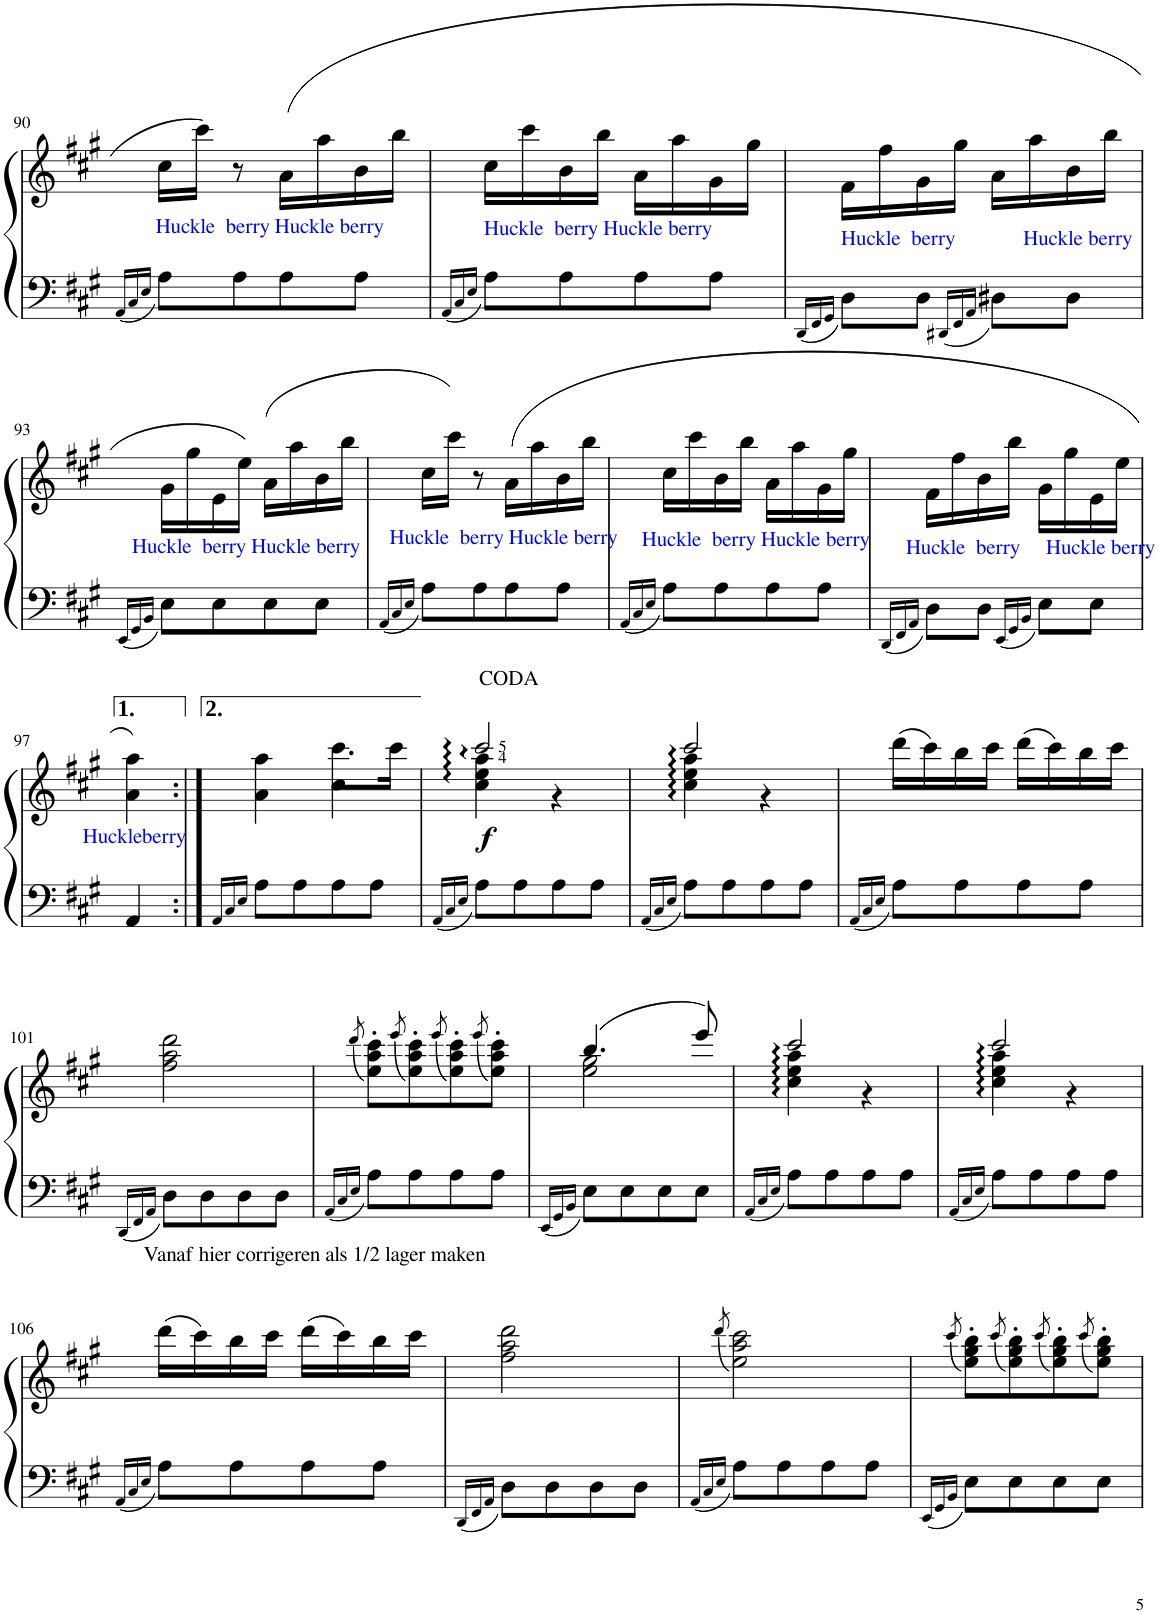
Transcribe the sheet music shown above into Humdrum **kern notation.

**kern	**kern	**dynam
*part1	*part1	*part1
*staff2	*staff1	*staff1/2
*I"Piano	*	*
*I'Pno	*	*
!!LO:PB:g=z
*clefF4	*clefG2	*
*k[f#c#g#]	*k[f#c#g#]	*
*M2/4	*M2/4	*
=90	=90	=90
16qAA/LL	.	.
16qC#/	.	.
16qE/JJ	.	.
!LO:TX:a:color=#000AE9:t=Huckle  berry Huckle berry	!	!
8A\L	16cc#\LL	.
.	16ccc#\JJ	.
8A\	8r	.
8A\	(16a\LL	.
.	16aa\	.
8A\J	16b\	.
.	16bb\JJ	.
=91	=91	=91
16qAA/LL	.	.
16qC#/	.	.
16qE/JJ	.	.
!LO:TX:a:color=#000AEA:t=Huckle  berry Huckle berry	!	!
8A\L	16cc#\LL	.
.	16ccc#\	.
8A\	16b\	.
.	16bb\JJ	.
8A\	16a\LL	.
.	16aa\	.
8A\J	16g#\	.
.	16gg#\JJ	.
=92	=92	=92
16qDD/LL	.	.
16qFF#/	.	.
16qGG#/JJ	.	.
!LO:TX:a:color=#000AEA:t=Huckle  berry             Huckle berry	!	!
8D\L	16f#\LL	.
.	16ff#\	.
8D\J	16g#\	.
.	16gg#\JJ	.
16qDD#X/LL	.	.
16qFF#/	.	.
16qAA/JJ	.	.
8D#X\L	16a\LL	.
.	16aa\	.
8D#\J	16b\	.
.	16bb\JJ	.
!!LO:LB:g=z
=93	=93	=93
16qEE/LL	.	.
16qGG#/	.	.
16qBB/JJ	.	.
!LO:TX:a:color=#000AE9:t=Huckle  berry Huckle berry	!	!
8E\L	16g#\LL	.
.	16gg#\	.
8E\	16e\	.
.	16ee\JJ)	.
8E\	(16a\LL	.
.	16aa\	.
8E\J	16b\	.
.	16bb\JJ	.
=94	=94	=94
16qAA/LL	.	.
16qC#/	.	.
16qE/JJ	.	.
!LO:TX:a:color=#000AE9:t=Huckle  berry Huckle berry	!	!
8A\L	16cc#\LL	.
.	16ccc#\JJ)	.
8A\	8r	.
8A\	(16a\LL	.
.	16aa\	.
8A\J	16b\	.
.	16bb\JJ	.
=95	=95	=95
16qAA/LL	.	.
16qC#/	.	.
16qE/JJ	.	.
!LO:TX:a:color=#000AE9:t=Huckle  berry Huckle berry	!	!
8A\L	16cc#\LL	.
.	16ccc#\	.
8A\	16b\	.
.	16bb\JJ	.
8A\	16a\LL	.
.	16aa\	.
8A\J	16g#\	.
.	16gg#\JJ	.
=96	=96	=96
16qDD/LL	.	.
16qFF#/	.	.
16qAA/JJ	.	.
!LO:TX:a:color=#000AE9:t=Huckle  berry     Huckle berry	!	!
8D\L	16f#\LL	.
.	16ff#\	.
8D\J	16b\	.
.	16bb\JJ	.
16qEE/LL	.	.
16qGG#/	.	.
16qBB/JJ	.	.
8E\L	16g#\LL	.
.	16gg#\	.
8E\J	16e\	.
.	16ee\JJ	.
!!LO:LB:g=z
=97	=97	=97
!LO:TX:a:color=#000AE9:t=Huckleberry	!	!
4AA/	4a\ 4aa\)	.
=97:|!	=97:|!	=97:|!
16qAA/LL	.	.
16qC#/	.	.
16qE/JJ	.	.
*	*^	*
8A\L	4a\ 4aa\	4ryy	.
8A\	.	.	.
8A\	4cc#\	8.ccc#\L	.
8A\J	.	.	.
.	.	16ccc#\Jk	.
=98	=98	=98	=98
16qAA/LL	.	.	.
16qC#/	.	.	.
16qE/JJ	.	.	.
!	!	!	!LO:DY:b
8A\L	2ccc#/	4cc#\ 4ee\ 4aa\	f
8A\	.	.	.
8A\	.	4r	.
8A\J	.	.	.
=99	=99	=99	=99
16qAA/LL	.	.	.
16qC#/	.	.	.
16qE/JJ	.	.	.
8A\L	2ccc#/	4cc#\ 4ee\ 4aa\	.
8A\	.	.	.
8A\	.	4r	.
8A\J	.	.	.
*	*v	*v	*
=100	=100	=100
16qAA/LL	.	.
16qC#/	.	.
16qE/JJ	.	.
8A\L	(16ddd\LL	.
.	16ccc#\)	.
8A\	16bb\	.
.	16ccc#\JJ	.
8A\	(16ddd\LL	.
.	16ccc#\)	.
8A\J	16bb\	.
.	16ccc#\JJ	.
!!LO:LB:g=z
=101	=101	=101
16qDD/LL	.	.
16qFF#/	.	.
16qAA/JJ	.	.
8D\L	2ff#\ 2aa\ 2ddd\	.
8D\	.	.
8D\	.	.
8D\J	.	.
=102	=102	=102
16qAA/LL	.	.
16qC#/	.	.
16qE/JJ	(8qddd/	.
8A\L	8ee\' 8aa\' 8ccc#\'L)	.
.	(8qeee/	.
8A\	8ee\' 8aa\' 8ccc#\')	.
.	(8qeee/	.
8A\	8ee\' 8aa\' 8ccc#\')	.
.	(8qeee/	.
8A\J	8ee\' 8aa\' 8ccc#\'J)	.
=103	=103	=103
16qEE/LL	.	.
16qGG#/	.	.
16qBB/JJ	.	.
*	*^	*
8E\L	(4.bb/	2ee\ 2gg#\	.
8E\	.	.	.
8E\	.	.	.
8E\J	8eee/)	.	.
=104	=104	=104	=104
16qAA/LL	.	.	.
16qC#/	.	.	.
16qE/JJ	.	.	.
8A\L	2ccc#/	4cc#\ 4ee\ 4aa\	.
8A\	.	.	.
8A\	.	4r	.
8A\J	.	.	.
=105	=105	=105	=105
16qAA/LL	.	.	.
16qC#/	.	.	.
16qE/JJ	.	.	.
8A\L	2ccc#/	4cc#\ 4ee\ 4aa\	.
8A\	.	.	.
8A\	.	4r	.
8A\J	.	.	.
*	*v	*v	*
!!LO:LB:g=z
=106	=106	=106
16qAA/LL	.	.
16qC#/	.	.
16qE/JJ	.	.
!	!LO:TX:a:t=Vanaf hier corrigeren als 1/2 lager maken	!
8A\L	(16ddd\LL	.
.	16ccc#\)	.
8A\	16bb\	.
.	16ccc#\JJ	.
8A\	(16ddd\LL	.
.	16ccc#\)	.
8A\J	16bb\	.
.	16ccc#\JJ	.
=107	=107	=107
16qDD/LL	.	.
16qFF#/	.	.
16qAA/JJ	.	.
8D\L	2ff#\ 2aa\ 2ddd\	.
8D\	.	.
8D\	.	.
8D\J	.	.
=108	=108	=108
16qAA/LL	.	.
16qC#/	.	.
16qE/JJ	(8qddd/	.
8A\L	2ee\ 2aa\ 2ccc#\)	.
8A\	.	.
8A\	.	.
8A\J	.	.
=109	=109	=109
16qEE/LL	.	.
16qGG#/	.	.
16qBB/JJ	(8qccc#/	.
8E\L	8ee\' 8gg#\' 8bb\'L)	.
.	(8qccc#/	.
8E\	8ee\' 8gg#\' 8bb\')	.
.	(8qccc#/	.
8E\	8ee\' 8gg#\' 8bb\')	.
.	(8qccc#/	.
8E\J	8ee\' 8gg#\' 8bb\'J)	.
=	=	=
*-	*-	*-
